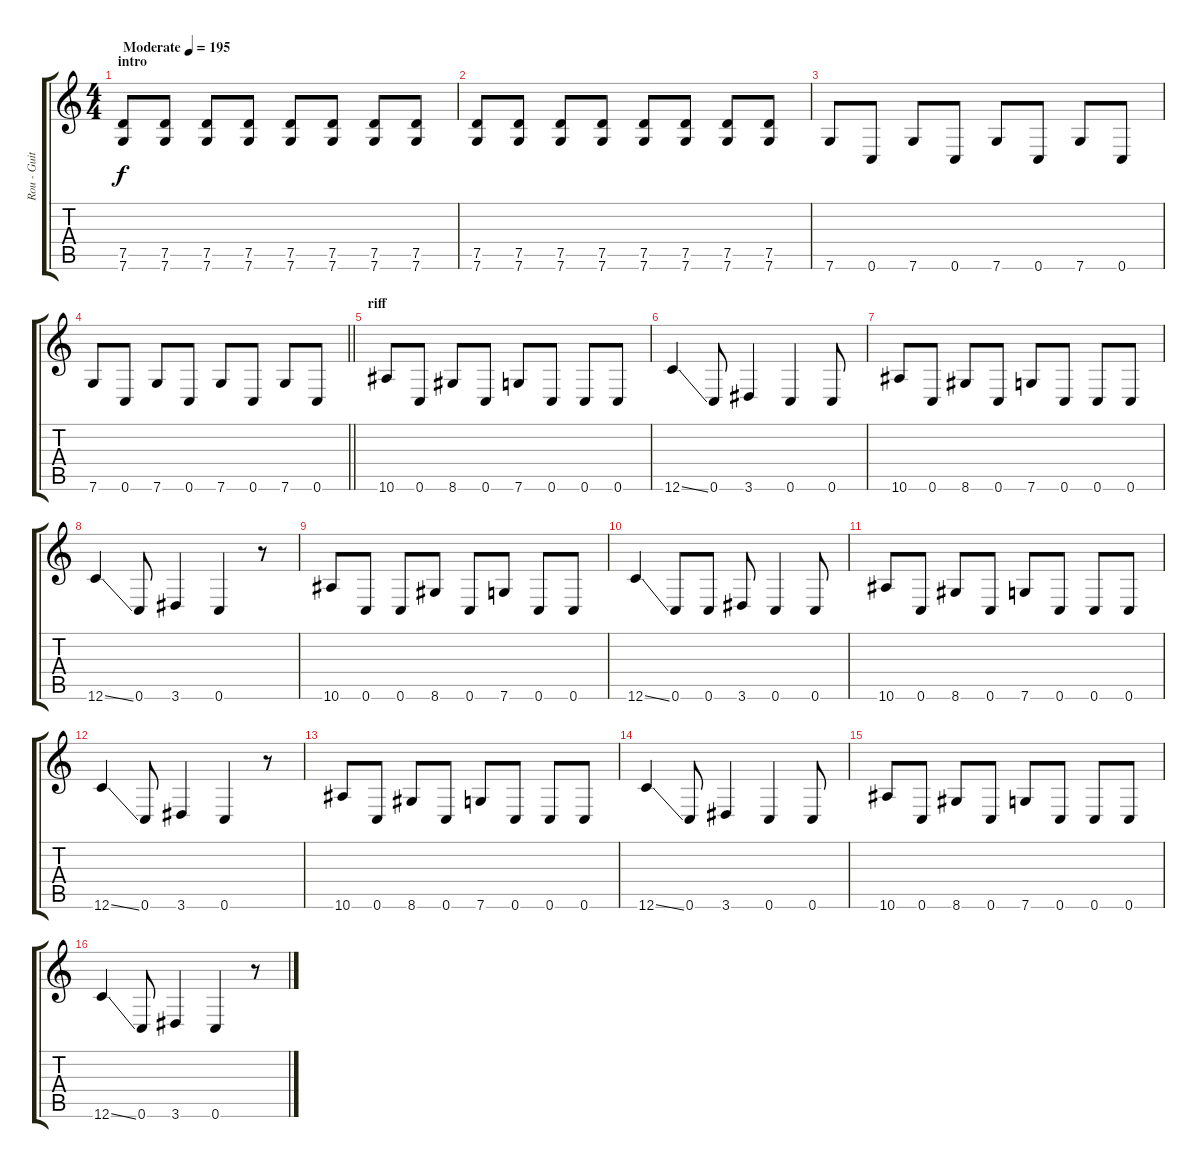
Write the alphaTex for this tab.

\track ("Rou - Guitar" "Rou - Guit") {instrument distortionguitar}
\staff {score tabs}
\tuning (D4 A3 F3 C3 G2 C2) {hide}
\ts (4 4)
\section ("" "intro")
\tempo (195 "Moderate")
\clef g2
\ks c
(7.5 7.6).8{dy f instrument distortionguitar} (7.5 7.6).8 (7.5 7.6).8 (7.5 7.6).8 (7.5 7.6).8 (7.5 7.6).8 (7.5 7.6).8 (7.5 7.6).8 |
(7.5 7.6).8 (7.5 7.6).8 (7.5 7.6).8 (7.5 7.6).8 (7.5 7.6).8 (7.5 7.6).8 (7.5 7.6).8 (7.5 7.6).8 |
7.6.8 0.6.8 7.6.8 0.6.8 7.6.8 0.6.8 7.6.8 0.6.8 |
\barLineRight lightlight
7.6.8 0.6.8 7.6.8 0.6.8 7.6.8 0.6.8 7.6.8 0.6.8 |
\section ("" "riff")
10.6.8 0.6.8 8.6.8 0.6.8 7.6.8 0.6.8 0.6.8 0.6.8 |
12.6{ss}.4 0.6.8 3.6.4 0.6.4 0.6.8 |
10.6.8 0.6.8 8.6.8 0.6.8 7.6.8 0.6.8 0.6.8 0.6.8 |
12.6{ss}.4 0.6.8 3.6.4 0.6.4 r.8 |
10.6.8 0.6.8 0.6.8 8.6.8 0.6.8 7.6.8 0.6.8 0.6.8 |
12.6{ss}.4 0.6.8 0.6.8 3.6.8 0.6.4 0.6.8 |
10.6.8 0.6.8 8.6.8 0.6.8 7.6.8 0.6.8 0.6.8 0.6.8 |
12.6{ss}.4 0.6.8 3.6.4 0.6.4 r.8 |
10.6.8 0.6.8 8.6.8 0.6.8 7.6.8 0.6.8 0.6.8 0.6.8 |
12.6{ss}.4 0.6.8 3.6.4 0.6.4 0.6.8 |
10.6.8 0.6.8 8.6.8 0.6.8 7.6.8 0.6.8 0.6.8 0.6.8 |
12.6{ss}.4 0.6.8 3.6.4 0.6.4 r.8
